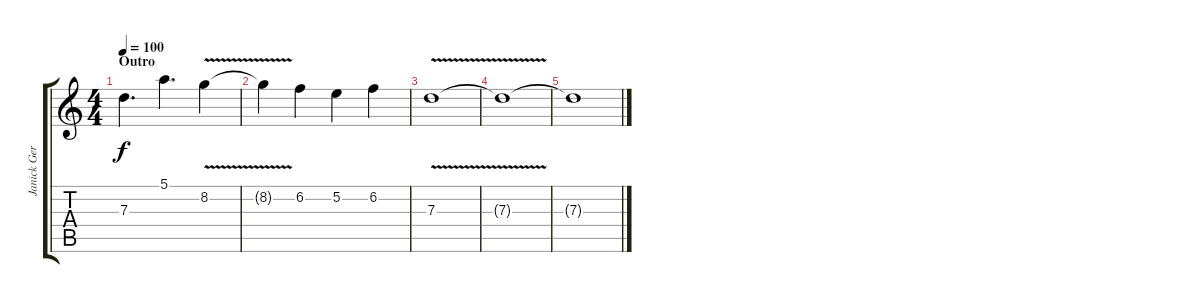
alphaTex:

\track ("Janick Gers" "Janick Ger") {instrument distortionguitar}
\staff {score tabs}
\tuning (E4 B3 G3 D3 A2 E2) {hide}
\ts (4 4)
\section ("" "Outro")
\tempo 100
\clef g2
\ks c
7.3.4{d dy f} 5.1.4{d} 8.2{v}.4 |
8.2{t}.4 6.2.4 5.2.4 6.2.4 |
7.3{v}.1 |
7.3{t}.1 |
7.3{t}.1
